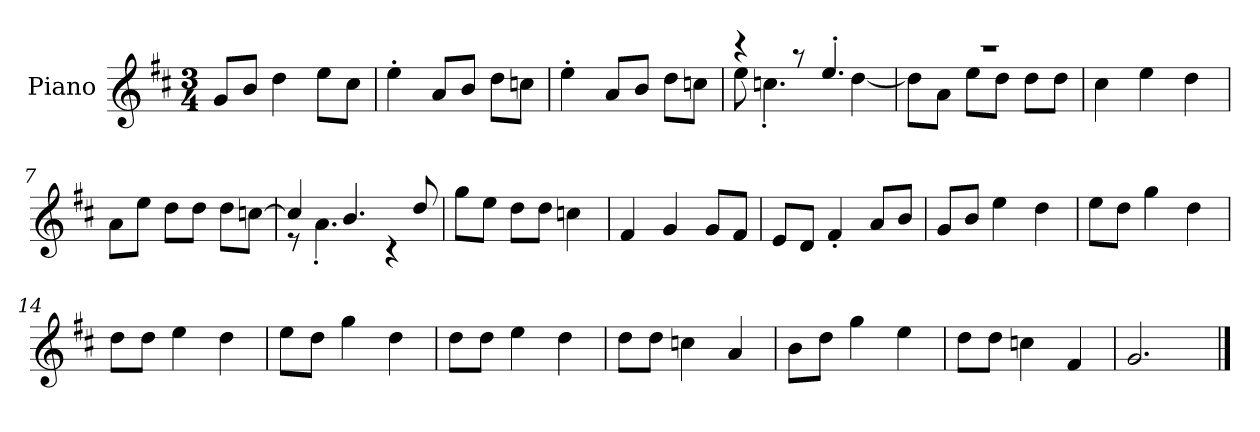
**kern
*part1
*staff1
*I"Piano
*I'P-no
*clefG2
*k[f#c#]
*M3/4
*MM176
=1
8g/L
8b/J
4dd\
8ee\L
8cc#\J
=2
4ee'\
8a/L
8b/J
8dd\L
8ccn\J
=3
4ee'\
8a/L
8b/J
8dd\L
8ccn\J
=4
*^
4r	8ee\
.	4.ccn'\
8r	.
4.ee'/	.
.	[4dd\
=5	=5
2.r	8dd\L]
.	8a\J
.	8ee\L
.	8dd\J
.	8dd\L
.	8dd\J
*v	*v
=6
4cc#\
4ee\
4dd\
=7
8a\L
8ee\J
8dd\L
8dd\J
8dd\L
[8ccn\J
!!LO:LB:g=z
=8
*^
4cc/]	8r
.	4.a'\
4.b/	.
.	4r
8dd/	.
*v	*v
=9
8gg\L
8ee\J
8dd\L
8dd\J
4ccn\
=10
4f#/
4g/
8g/L
8f#/J
=11
8e/L
8d/J
4f#'/
8a/L
8b/J
=12
8g/L
8b/J
4ee\
4dd\
=13
8ee\L
8dd\J
4gg\
4dd\
=14
8dd\L
8dd\J
4ee\
4dd\
=15
8ee\L
8dd\J
4gg\
4dd\
!!LO:LB:g=z
=16
8dd\L
8dd\J
4ee\
4dd\
=17
8dd\L
8dd\J
4ccn\
4a/
=18
8b\L
8dd\J
4gg\
4ee\
=19
8dd\L
8dd\J
4ccn\
4f#/
=20
2.g/
==
*-
